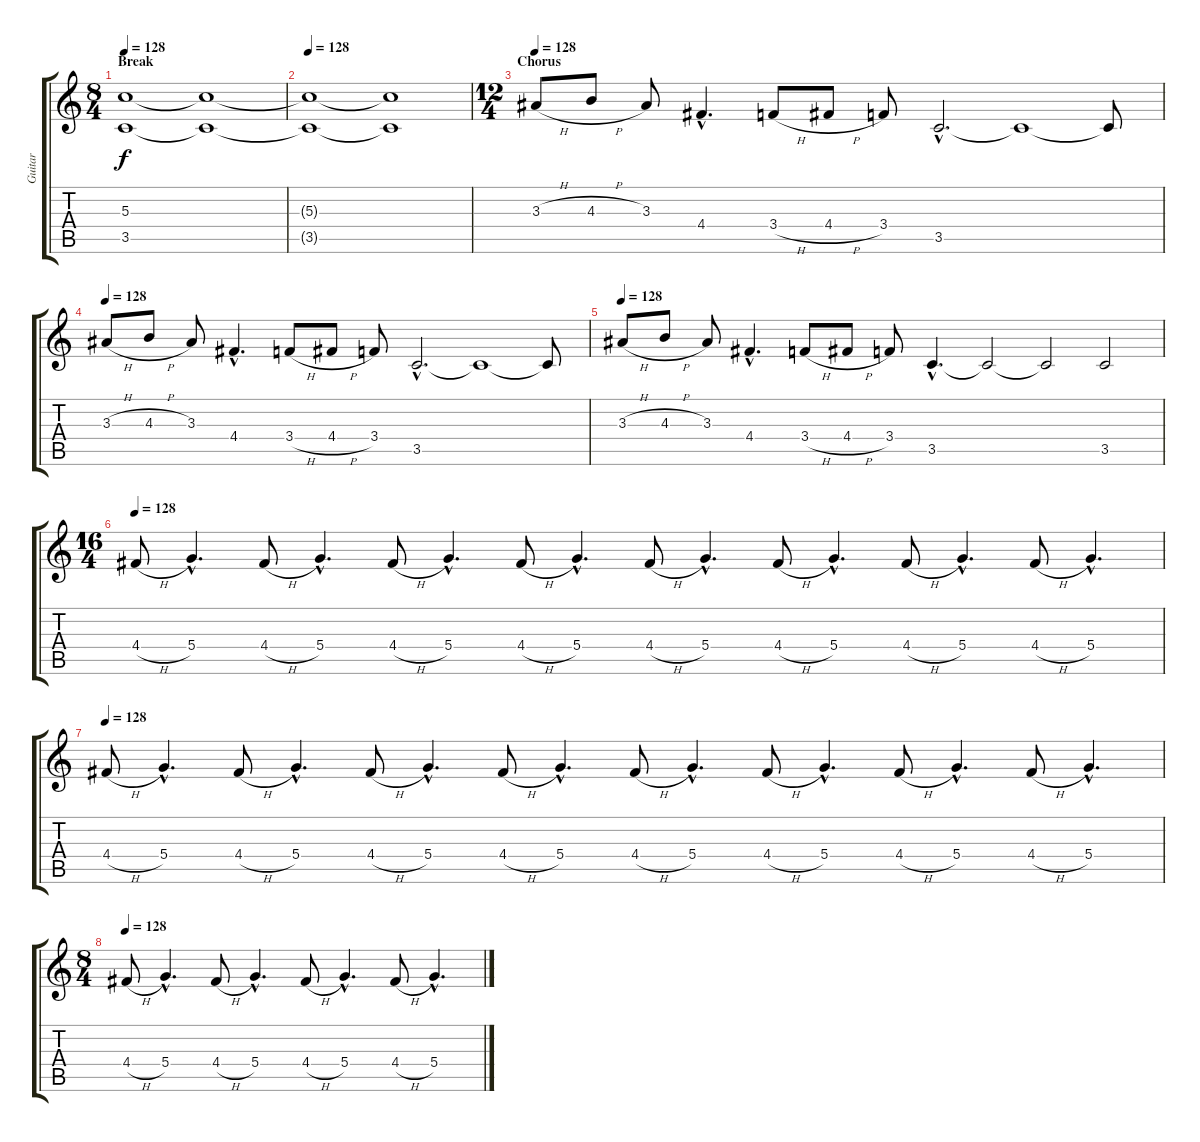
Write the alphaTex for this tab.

\track ("Guitar" "Guitar") {instrument distortionguitar}
\staff {score tabs}
\tuning (E4 B3 G3 D3 A2 E2) {hide}
\ts (8 4)
\section ("" "Break")
\tempo 128
\clef g2
\ks c
(5.3 3.5).1{dy f} (5.3{t} 3.5{t}).1 |
\tempo 128
(5.3{t} 3.5{t}).1 (5.3{t} 3.5{t}).1 |
\ts (12 4)
\section ("" "Chorus")
\tempo 128
3.3{h}.8 4.3{h}.8 3.3.8 4.4{hac}.4{d} 3.4{h}.8 4.4{h}.8 3.4.8 3.5{hac}.2{d} 3.5{t}.1 3.5{t}.8 |
\tempo 128
3.3{h}.8 4.3{h}.8 3.3.8 4.4{hac}.4{d} 3.4{h}.8 4.4{h}.8 3.4.8 3.5{hac}.2{d} 3.5{t}.1 3.5{t}.8 |
\tempo 128
3.3{h}.8 4.3{h}.8 3.3.8 4.4{hac}.4{d} 3.4{h}.8 4.4{h}.8 3.4.8 3.5{hac}.4{d} 3.5{t}.2 3.5{t}.2 3.5.2 |
\ts (16 4)
\tempo 128
4.4{h}.8 5.4{hac}.4{d} 4.4{h}.8 5.4{hac}.4{d} 4.4{h}.8 5.4{hac}.4{d} 4.4{h}.8 5.4{hac}.4{d} 4.4{h}.8 5.4{hac}.4{d} 4.4{h}.8 5.4{hac}.4{d} 4.4{h}.8 5.4{hac}.4{d} 4.4{h}.8 5.4{hac}.4{d} |
\tempo 128
4.4{h}.8 5.4{hac}.4{d} 4.4{h}.8 5.4{hac}.4{d} 4.4{h}.8 5.4{hac}.4{d} 4.4{h}.8 5.4{hac}.4{d} 4.4{h}.8 5.4{hac}.4{d} 4.4{h}.8 5.4{hac}.4{d} 4.4{h}.8 5.4{hac}.4{d} 4.4{h}.8 5.4{hac}.4{d} |
\ts (8 4)
\tempo 128
4.4{h}.8 5.4{hac}.4{d} 4.4{h}.8 5.4{hac}.4{d} 4.4{h}.8 5.4{hac}.4{d} 4.4{h}.8 5.4{hac}.4{d}
